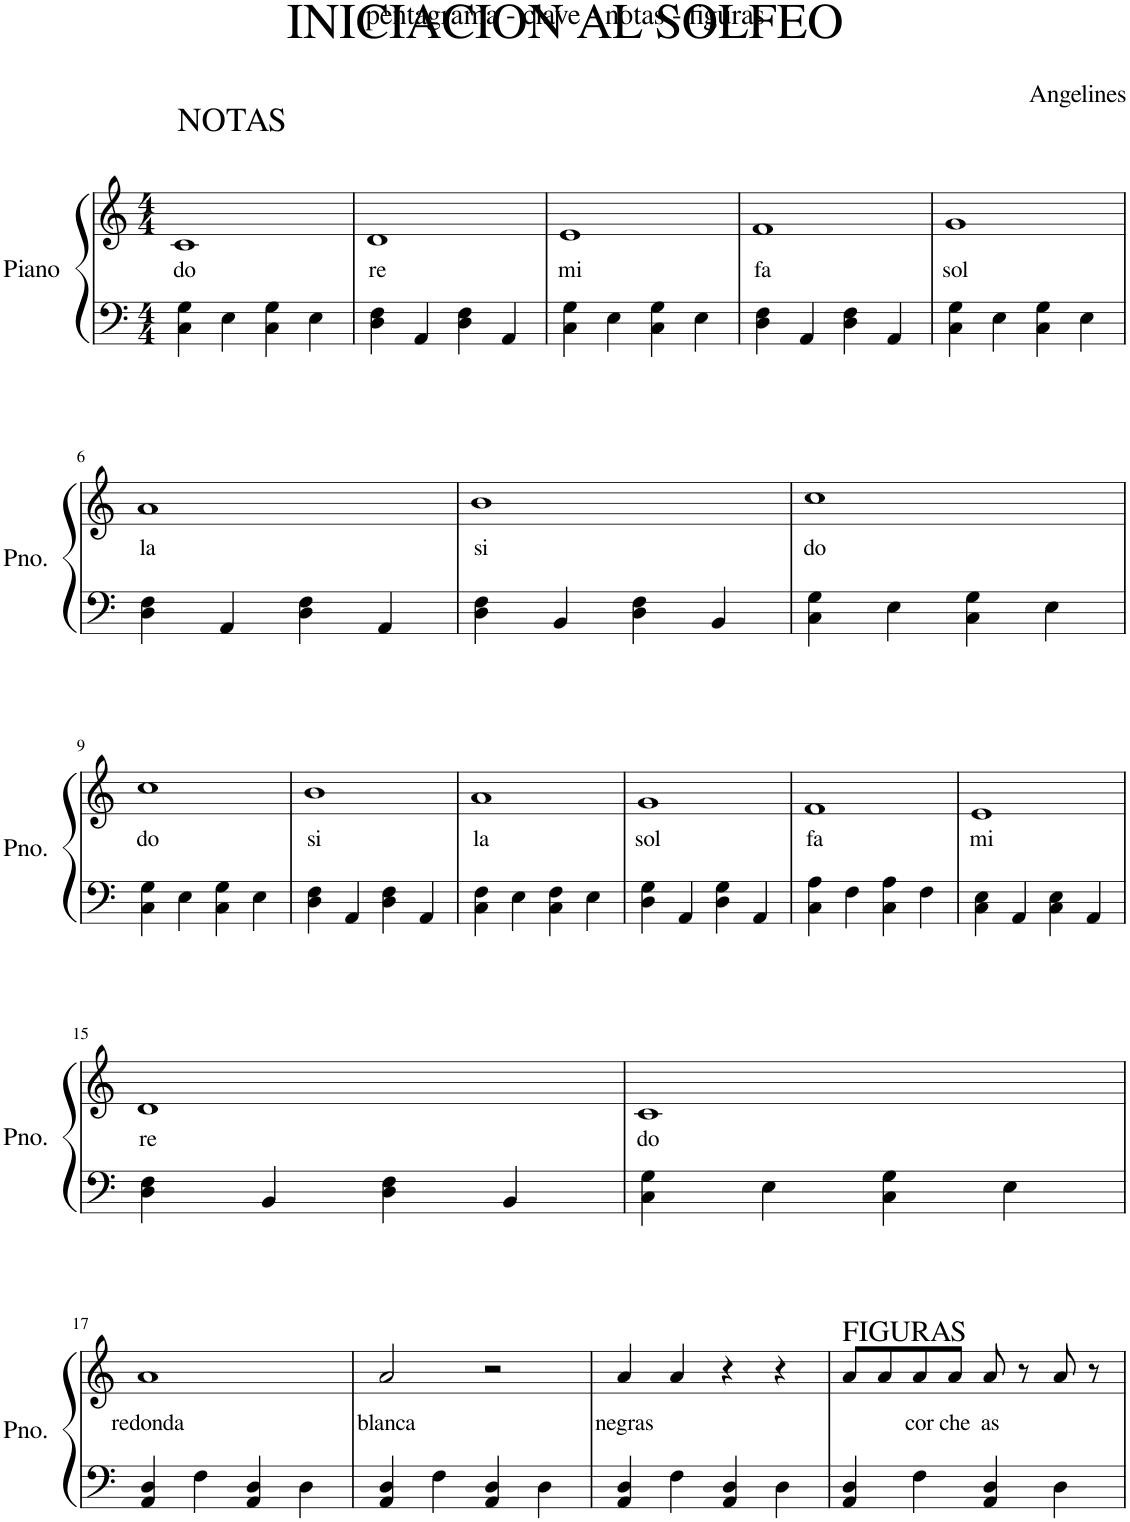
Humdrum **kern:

**kern	**kern	**text
*part1	*part1	*part1
*staff2	*staff1	*staff1
*I"Piano	*	*
*I'Pno.	*	*
*clefF4	*clefG2	*
*k[]	*k[]	*
*M4/4	*M4/4	*
=1	=1	=1
!	!LO:TX:a:t=NOTAS	!
!	!	!LO:LY:b
4C\ 4G\	1c	do
4E\	.	.
4C\ 4G\	.	.
4E\	.	.
=2	=2	=2
!	!	!LO:LY:b
4D\ 4F\	1d	re
4AA/	.	.
4D\ 4F\	.	.
4AA/	.	.
=3	=3	=3
!	!	!LO:LY:b
4C\ 4G\	1e	mi
4E\	.	.
4C\ 4G\	.	.
4E\	.	.
=4	=4	=4
!	!	!LO:LY:b
4D\ 4F\	1f	fa
4AA/	.	.
4D\ 4F\	.	.
4AA/	.	.
=5	=5	=5
!	!	!LO:LY:b
4C\ 4G\	1g	sol
4E\	.	.
4C\ 4G\	.	.
4E\	.	.
!!LO:LB:g=z
=6	=6	=6
!	!	!LO:LY:b
4D\ 4F\	1a	la
4AA/	.	.
4D\ 4F\	.	.
4AA/	.	.
=7	=7	=7
!	!	!LO:LY:b
4D\ 4F\	1b	si
4BB/	.	.
4D\ 4F\	.	.
4BB/	.	.
=8	=8	=8
!	!	!LO:LY:b
4C\ 4G\	1cc	do
4E\	.	.
4C\ 4G\	.	.
4E\	.	.
!!LO:LB:g=z
=9	=9	=9
!	!	!LO:LY:b
4C\ 4G\	1cc	do
4E\	.	.
4C\ 4G\	.	.
4E\	.	.
=10	=10	=10
!	!	!LO:LY:b
4D\ 4F\	1b	si
4AA/	.	.
4D\ 4F\	.	.
4AA/	.	.
=11	=11	=11
!	!	!LO:LY:b
4C\ 4F\	1a	la
4E\	.	.
4C\ 4F\	.	.
4E\	.	.
=12	=12	=12
!	!	!LO:LY:b
4D\ 4G\	1g	sol
4AA/	.	.
4D\ 4G\	.	.
4AA/	.	.
=13	=13	=13
!	!	!LO:LY:b
4C\ 4A\	1f	fa
4F\	.	.
4C\ 4A\	.	.
4F\	.	.
=14	=14	=14
!	!	!LO:LY:b
4C\ 4E\	1e	mi
4AA/	.	.
4C\ 4E\	.	.
4AA/	.	.
!!LO:LB:g=z
=15	=15	=15
!	!	!LO:LY:b
4D\ 4F\	1d	re
4BB/	.	.
4D\ 4F\	.	.
4BB/	.	.
=16	=16	=16
!	!	!LO:LY:b
4C\ 4G\	1c	do
4E\	.	.
4C\ 4G\	.	.
4E\	.	.
!!LO:LB:g=z
=17	=17	=17
!	!	!LO:LY:b
4AA/ 4D/	1a	redonda
4F\	.	.
4AA/ 4D/	.	.
4D\	.	.
=18	=18	=18
!	!	!LO:LY:b
4AA/ 4D/	2a/	blanca
4F\	.	.
4AA/ 4D/	2r	.
4D\	.	.
=19	=19	=19
!	!	!LO:LY:b
4AA/ 4D/	4a/	negras
4F\	4a/	.
4AA/ 4D/	4r	.
4D\	4r	.
=20	=20	=20
!	!LO:TX:a:t=FIGURAS	!
4AA/ 4D/	8a/L	.
.	8a/	.
!	!	!LO:LY:b
4F\	8a/	cor
!	!	!LO:LY:b
.	8a/J	che
!	!	!LO:LY:b
4AA/ 4D/	8a/	as
.	8r	.
4D\	8a/	.
.	8r	.
=	=	=
*-	*-	*-
